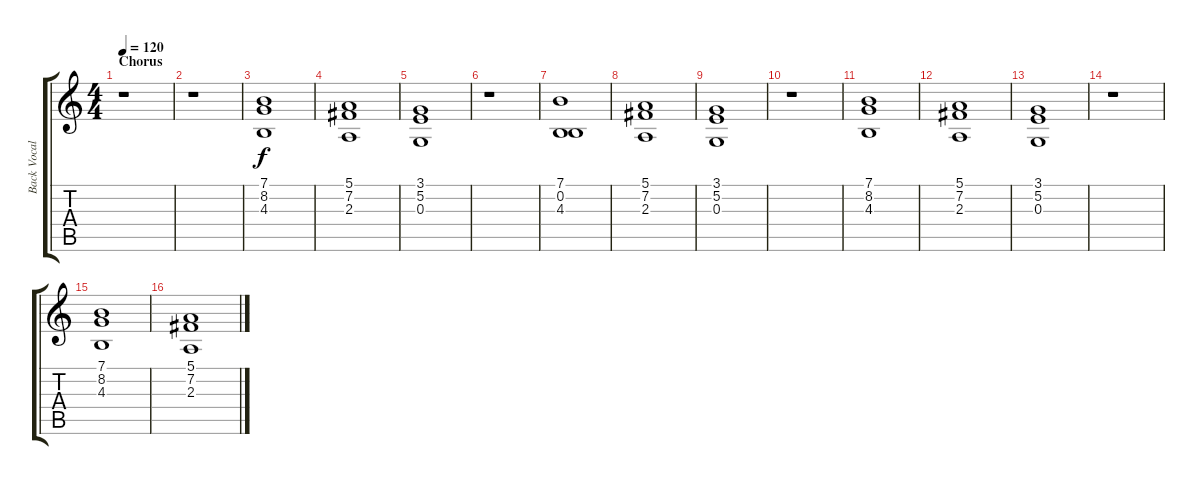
\track ("Back Vocals" "Back Vocal") {instrument choiraahs}
\staff {score tabs}
\tuning (E4 B3 G3 D3 A2 E2) {hide}
\ts (4 4)
\section ("" "Chorus")
\tempo 120
\clef g2
\ks c
r.1{dy f} |
r.1 |
(7.1 8.2 4.3).1 |
(5.1 7.2 2.3).1 |
(3.1 5.2 0.3).1 |
r.1 |
(7.1 0.2 4.3).1 |
(5.1 7.2 2.3).1 |
(3.1 5.2 0.3).1 |
r.1 |
(7.1 8.2 4.3).1 |
(5.1 7.2 2.3).1 |
(3.1 5.2 0.3).1 |
r.1 |
(7.1 8.2 4.3).1 |
(5.1 7.2 2.3).1
